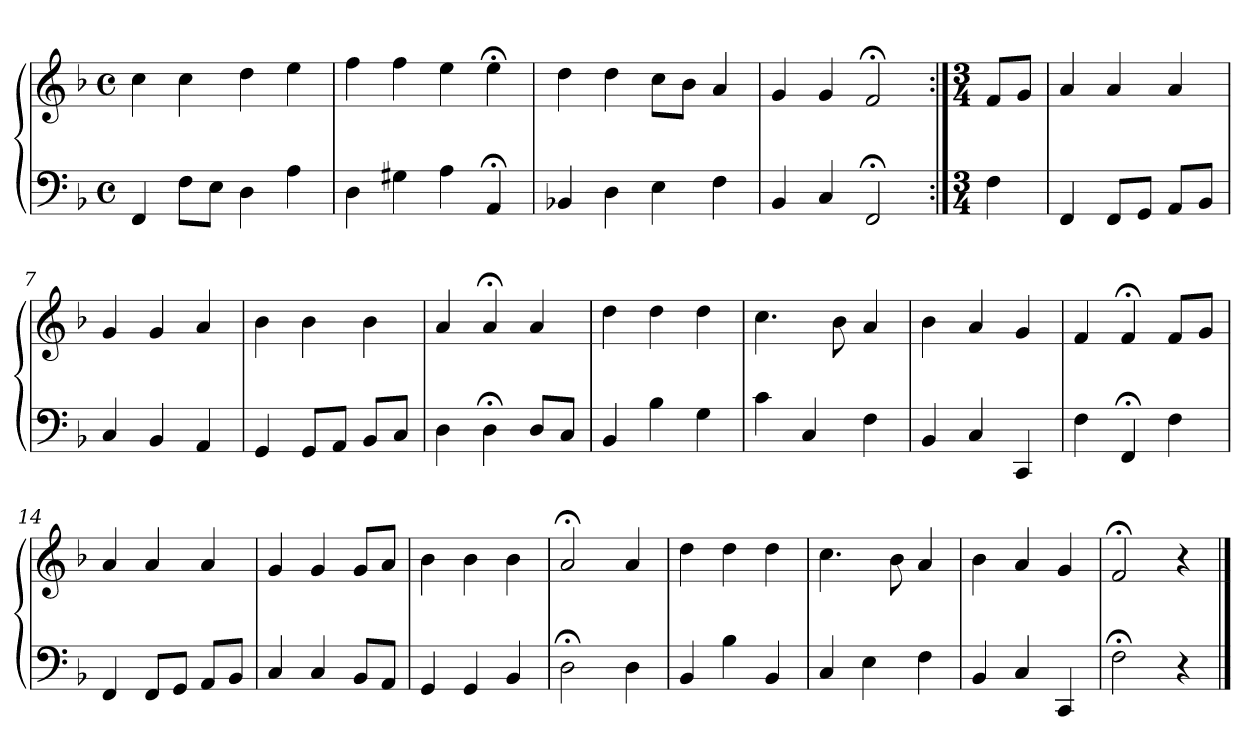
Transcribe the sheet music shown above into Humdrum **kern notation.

**kern	**kern
*part1	*part1
*staff2	*staff1
*clefF4	*clefG2
*k[b-]	*k[b-]
*M4/4	*M4/4
*met(c)	*met(c)
=1	=1
4FF	4cc
8FL	4cc
8EJ	.
4D	4dd
4A	4ee
=2	=2
4D	4ff
4G#X	4ff
4A	4ee
4AA;<	4ee;<
=3	=3
4BB-X	4dd
4D	4dd
4E	8ccL
.	8b-J
4F	4a
=4	=4
4BB-	4g
4C	4g
2FF;<	2f;<
=5:|!	=5:|!
*M3/4	*M3/4
4F	8fL
.	8gJ
=6	=6
4FF	4a
8FFL	4a
8GGJ	.
8AAL	4a
8BB-J	.
=7	=7
4C	4g
4BB-	4g
4AA	4a
!!LO:LB:g=z
=8	=8
4GG	4b-
8GGL	4b-
8AAJ	.
8BB-L	4b-
8CJ	.
=9	=9
4D	4a
4D;<	4a;<
8DL	4a
8CJ	.
=10	=10
4BB-	4dd
4B-	4dd
4G	4dd
=11	=11
4c	4.cc
4C	.
.	8b-
4F	4a
=12	=12
4BB-	4b-
4C	4a
4CC	4g
=13	=13
4F	4f
4FF;<	4f;<
4F	8fL
.	8gJ
=14	=14
4FF	4a
8FFL	4a
8GGJ	.
8AAL	4a
8BB-J	.
=15	=15
4C	4g
4C	4g
8BB-L	8gL
8AAJ	8aJ
!!LO:LB:g=z
=16	=16
4GG	4b-
4GG	4b-
4BB-	4b-
=17	=17
2D;<	2a;<
4D	4a
=18	=18
4BB-	4dd
4B-	4dd
4BB-	4dd
=19	=19
4C	4.cc
4E	.
.	8b-
4F	4a
=20	=20
4BB-	4b-
4C	4a
4CC	4g
=21	=21
2F;<	2f;<
4r	4r
==	==
*-	*-
